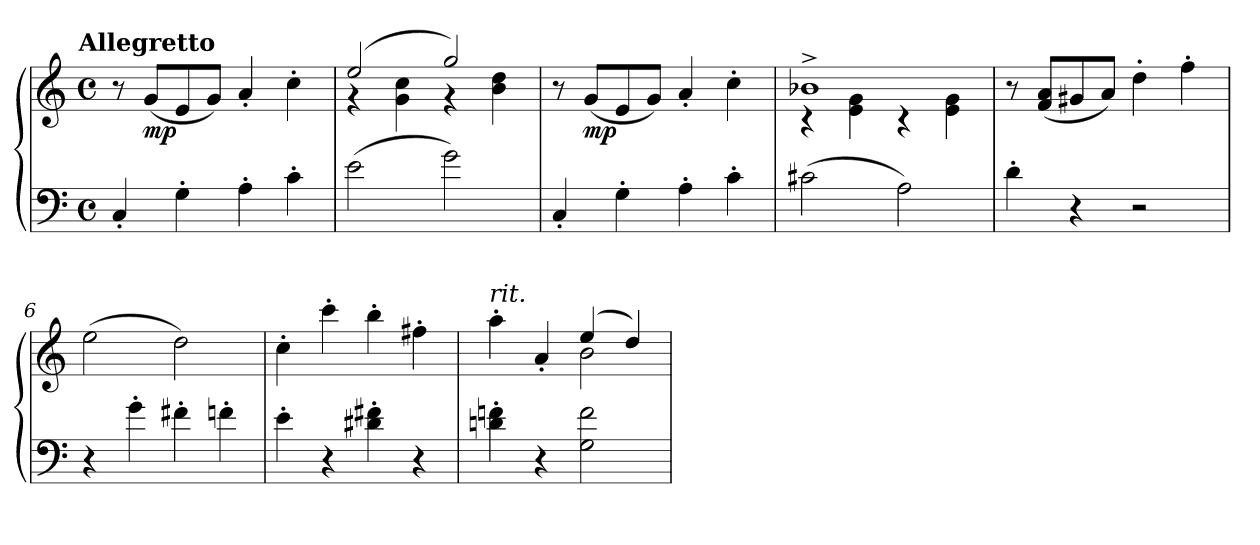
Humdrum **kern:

**kern	**kern	**dynam
*part1	*part1	*part1
*staff2	*staff1	*staff1/2
*clefF4	*clefG2	*
*k[]	*k[]	*
!!LO:TX:omd:t=Allegretto
*M4/4	*M4/4	*
*met(c)	*met(c)	*
*MM116	*MM116	*
=1	=1	=1
4C'/	8r	.
!	!	!LO:DY:b
.	(<8g/L	mp
4G'\	8e/	.
.	8g/J)	.
4A'\	4a'/	.
4c'\	4cc'\	.
=2	=2	=2
*	*^	*
(>2e\	(>2ee/	4r	.
.	.	4g\ 4cc\	.
2g\)	2gg/)	4r	.
.	.	4b\ 4dd\	.
*	*v	*v	*
=3	=3	=3
4C'/	8r	.
!	!	!LO:DY:b
.	(<8g/L	mp
4G'\	8e/	.
.	8g/J)	.
4A'\	4a'/	.
4c'\	4cc'\	.
=4	=4	=4
*	*^	*
(>2c#X\	1b-X^	4r	.
.	.	4e\ 4g\	.
2A\)	.	4r	.
.	.	4e\ 4g\	.
*	*v	*v	*
=5	=5	=5
4d'\	8r	.
.	(<8f/ 8a/L	.
4r	8g#X/	.
.	8a/J)	.
2r	4dd'\	.
.	4ff'\	.
=6	=6	=6
4r	(>2ee\	.
4g'\	.	.
4f#X'\	2dd\)	.
4fn'\	.	.
=7	=7	=7
4e'\	4cc'\	.
4r	4ccc'\	.
4d#X'\ 4f#X'\	4bb'\	.
4r	4ff#X'\	.
=8	=8	=8
*	*^	*
!	!LO:TX:a:i:t=rit.	!	!
4dn'\ 4fn'\	4aa'\	2ryy	.
4r	4a'/	.	.
2G\ 2f\	(>4ee/	2b\	.
.	4dd/)	.	.
*	*v	*v	*
=	=	=
*-	*-	*-
